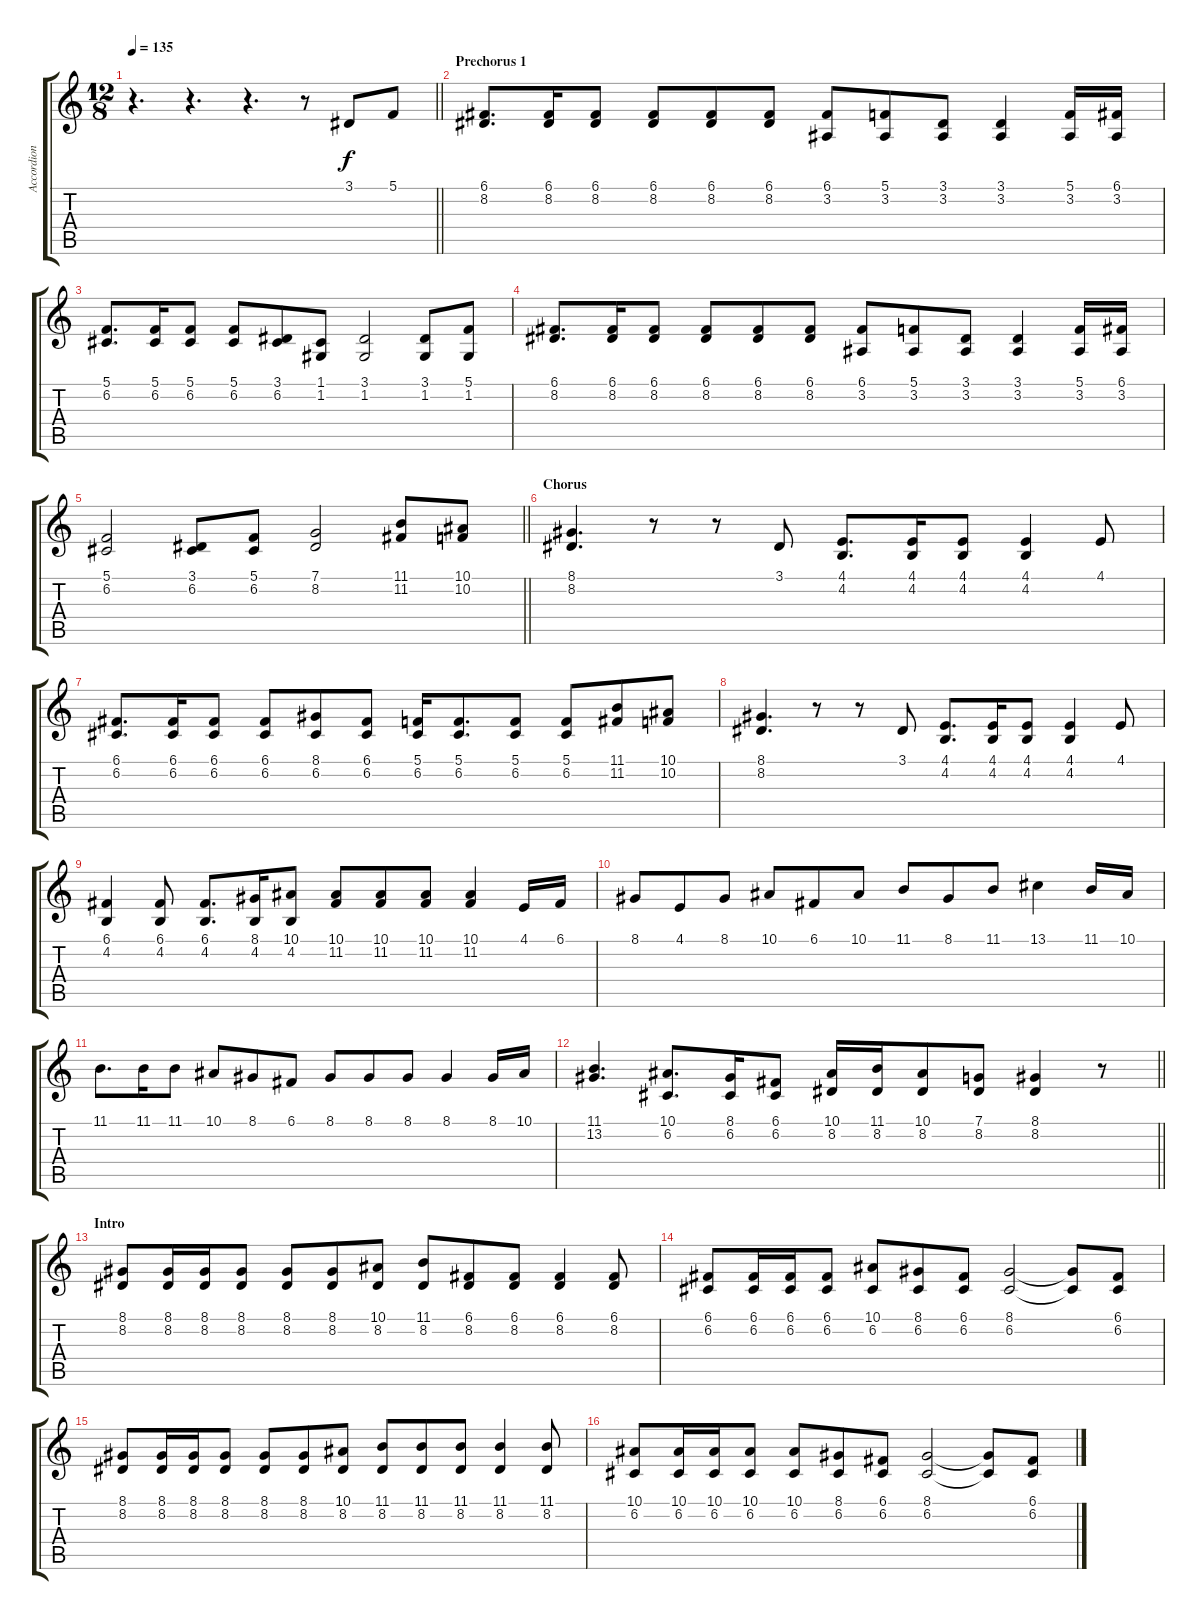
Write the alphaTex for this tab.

\track ("Accordion" "Accordion") {instrument accordion}
\staff {score tabs}
\tuning (C4 G3 Eb3 Bb2 F2 C2) {hide}
\ts (12 8)
\tempo 135
\clef g2
\barLineRight lightlight
\ks c
r.4{d dy f} r.4{d} r.4{d} r.8 3.1.8 5.1.8 |
\section ("" "Prechorus 1")
(6.1 8.2).8{d} (6.1 8.2).16 (6.1 8.2).8 (6.1 8.2).8 (6.1 8.2).8 (6.1 8.2).8 (6.1 3.2).8 (5.1 3.2).8 (3.1 3.2).8 (3.1 3.2).4 (5.1 3.2).16 (6.1 3.2).16 |
(5.1 6.2).8{d} (5.1 6.2).16 (5.1 6.2).8 (5.1 6.2).8 (3.1 6.2).8 (1.1 1.2).8 (3.1 1.2).2 (3.1 1.2).8 (5.1 1.2).8 |
(6.1 8.2).8{d} (6.1 8.2).16 (6.1 8.2).8 (6.1 8.2).8 (6.1 8.2).8 (6.1 8.2).8 (6.1 3.2).8 (5.1 3.2).8 (3.1 3.2).8 (3.1 3.2).4 (5.1 3.2).16 (6.1 3.2).16 |
\barLineRight lightlight
(5.1 6.2).2 (3.1 6.2).8 (5.1 6.2).8 (7.1 8.2).2 (11.1 11.2).8 (10.1 10.2).8 |
\section ("" "Chorus")
(8.1 8.2).4{d} r.8 r.8 3.1.8 (4.1 4.2).8{d} (4.1 4.2).16 (4.1 4.2).8 (4.1 4.2).4 4.1.8 |
(6.1 6.2).8{d} (6.1 6.2).16 (6.1 6.2).8 (6.1 6.2).8 (8.1 6.2).8 (6.1 6.2).8 (5.1 6.2).16 (5.1 6.2).8{d} (5.1 6.2).8 (5.1 6.2).8 (11.1 11.2).8 (10.1 10.2).8 |
(8.1 8.2).4{d} r.8 r.8 3.1.8 (4.1 4.2).8{d} (4.1 4.2).16 (4.1 4.2).8 (4.1 4.2).4 4.1.8 |
(6.1 4.2).4 (6.1 4.2).8 (6.1 4.2).8{d} (8.1 4.2).16 (10.1 4.2).8 (10.1 11.2).8 (10.1 11.2).8 (10.1 11.2).8 (10.1 11.2).4 4.1.16 6.1.16 |
8.1.8 4.1.8 8.1.8 10.1.8 6.1.8 10.1.8 11.1.8 8.1.8 11.1.8 13.1.4 11.1.16 10.1.16 |
11.1.8{d} 11.1.16 11.1.8 10.1.8 8.1.8 6.1.8 8.1.8 8.1.8 8.1.8 8.1.4 8.1.16 10.1.16 |
\barLineRight lightlight
(11.1 13.2).4{d} (10.1 6.2).8{d} (8.1 6.2).16 (6.1 6.2).8 (10.1 8.2).16 (11.1 8.2).16 (10.1 8.2).8 (7.1 8.2).8 (8.1 8.2).4 r.8 |
\section ("" "Intro")
(8.1 8.2).8 (8.1 8.2).16 (8.1 8.2).16 (8.1 8.2).8 (8.1 8.2).8 (8.1 8.2).8 (10.1 8.2).8 (11.1 8.2).8 (6.1 8.2).8 (6.1 8.2).8 (6.1 8.2).4 (6.1 8.2).8 |
(6.1 6.2).8 (6.1 6.2).16 (6.1 6.2).16 (6.1 6.2).8 (10.1 6.2).8 (8.1 6.2).8 (6.1 6.2).8 (8.1 6.2).2 (8.1{t} 6.2{t}).8 (6.1 6.2).8 |
(8.1 8.2).8 (8.1 8.2).16 (8.1 8.2).16 (8.1 8.2).8 (8.1 8.2).8 (8.1 8.2).8 (10.1 8.2).8 (11.1 8.2).8 (11.1 8.2).8 (11.1 8.2).8 (11.1 8.2).4 (11.1 8.2).8 |
(10.1 6.2).8 (10.1 6.2).16 (10.1 6.2).16 (10.1 6.2).8 (10.1 6.2).8 (8.1 6.2).8 (6.1 6.2).8 (8.1 6.2).2 (8.1{t} 6.2{t}).8 (6.1 6.2).8
